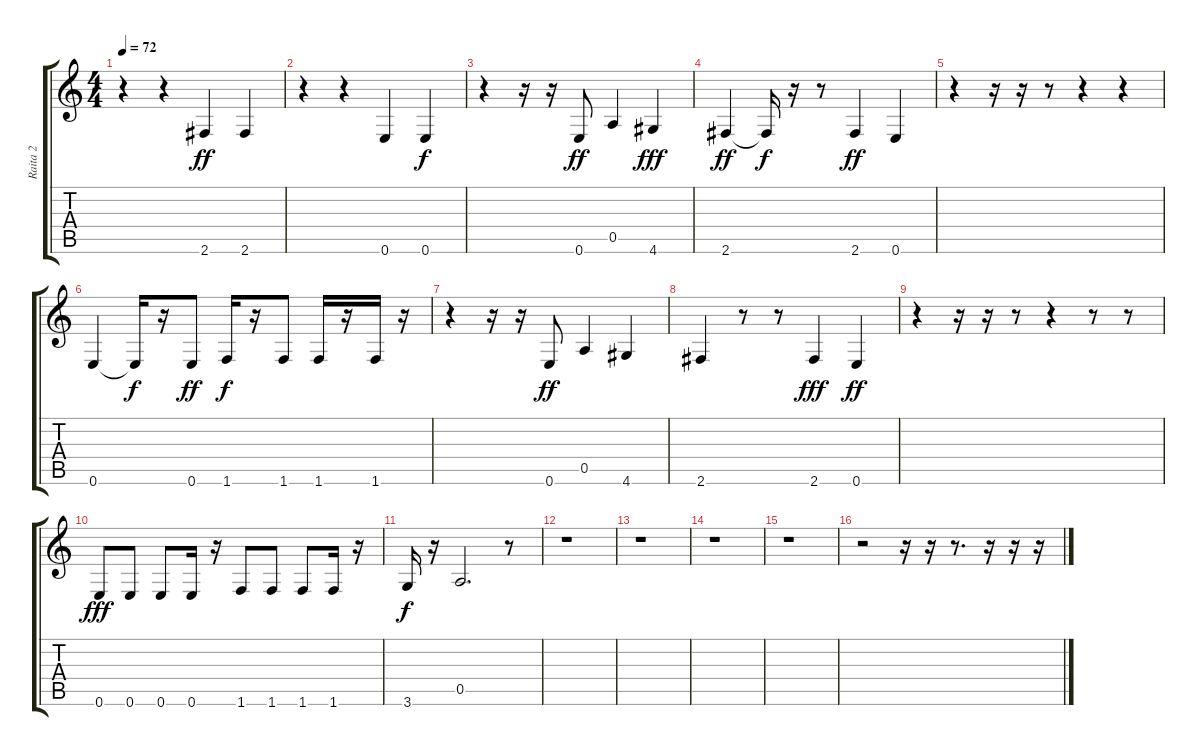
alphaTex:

\track ("Raita 2" "Raita 2") {instrument electricbassfinger}
\staff {score tabs}
\tuning (E4 B3 G3 D3 A2 E2) {hide}
\ts (4 4)
\tempo 72
\clef g2
\ks c
r.4{dy f} r.4 2.6.4{dy ff} 2.6.4 |
r.4 r.4 0.6.4 0.6.4{dy f} |
r.4 r.16 r.16 0.6.8{dy ff} 0.5.4 4.6.4{dy fff} |
2.6.4{dy ff} 2.6{t}.16{dy f} r.16 r.8 2.6.4{dy ff} 0.6.4 |
r.4 r.16 r.16 r.8 r.4 r.4 |
0.6.4 0.6{t}.16{dy f} r.16 0.6.8{dy ff} 1.6.16{dy f} r.16 1.6.8 1.6.16 r.16 1.6.16 r.16 |
r.4 r.16 r.16 0.6.8{dy ff} 0.5.4 4.6.4 |
2.6.4 r.8 r.8 2.6.4{dy fff} 0.6.4{dy ff} |
r.4 r.16 r.16 r.8 r.4 r.8 r.8 |
0.6.8{dy fff} 0.6.8 0.6.8 0.6.16 r.16 1.6.8 1.6.8 1.6.8 1.6.16 r.16 |
3.6.16{dy f} r.16 0.5.2{d} r.8 |
r.1 |
r.1 |
r.1 |
r.1 |
r.2 r.16 r.16 r.8{d} r.16 r.16 r.16
